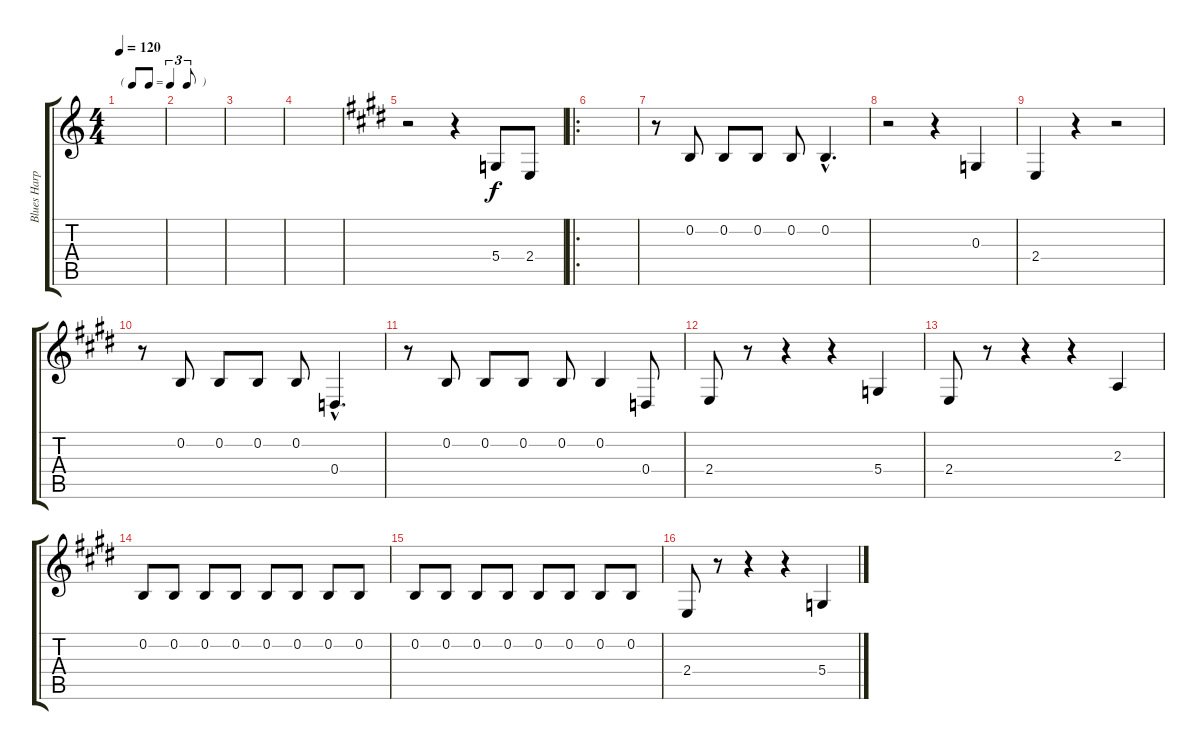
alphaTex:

\track ("Blues Harp" "Blues Harp") {instrument harmonica}
\staff {score tabs}
\tuning (E4 B3 G3 D3 A2 E2) {hide}
\ts (4 4)
\tf triplet8th
\tempo 120
\clef g2
\ks c
|
|
|
|
\ks e
r.2 r.4 5.4.8 2.4.8 |
\ro
|
r.8 0.2.8 0.2.8 0.2.8 0.2.8 0.2{hac}.4{d} |
r.2 r.4 0.3.4 |
2.4.4 r.4 r.2 |
r.8 0.2.8 0.2.8 0.2.8 0.2.8 0.4{hac}.4{d} |
r.8 0.2.8 0.2.8 0.2.8 0.2.8 0.2.4 0.4.8 |
2.4.8 r.8 r.4 r.4 5.4.4 |
2.4.8 r.8 r.4 r.4 2.3.4 |
0.2.8 0.2.8 0.2.8 0.2.8 0.2.8 0.2.8 0.2.8 0.2.8 |
0.2.8 0.2.8 0.2.8 0.2.8 0.2.8 0.2.8 0.2.8 0.2.8 |
2.4.8 r.8 r.4 r.4 5.4.4
